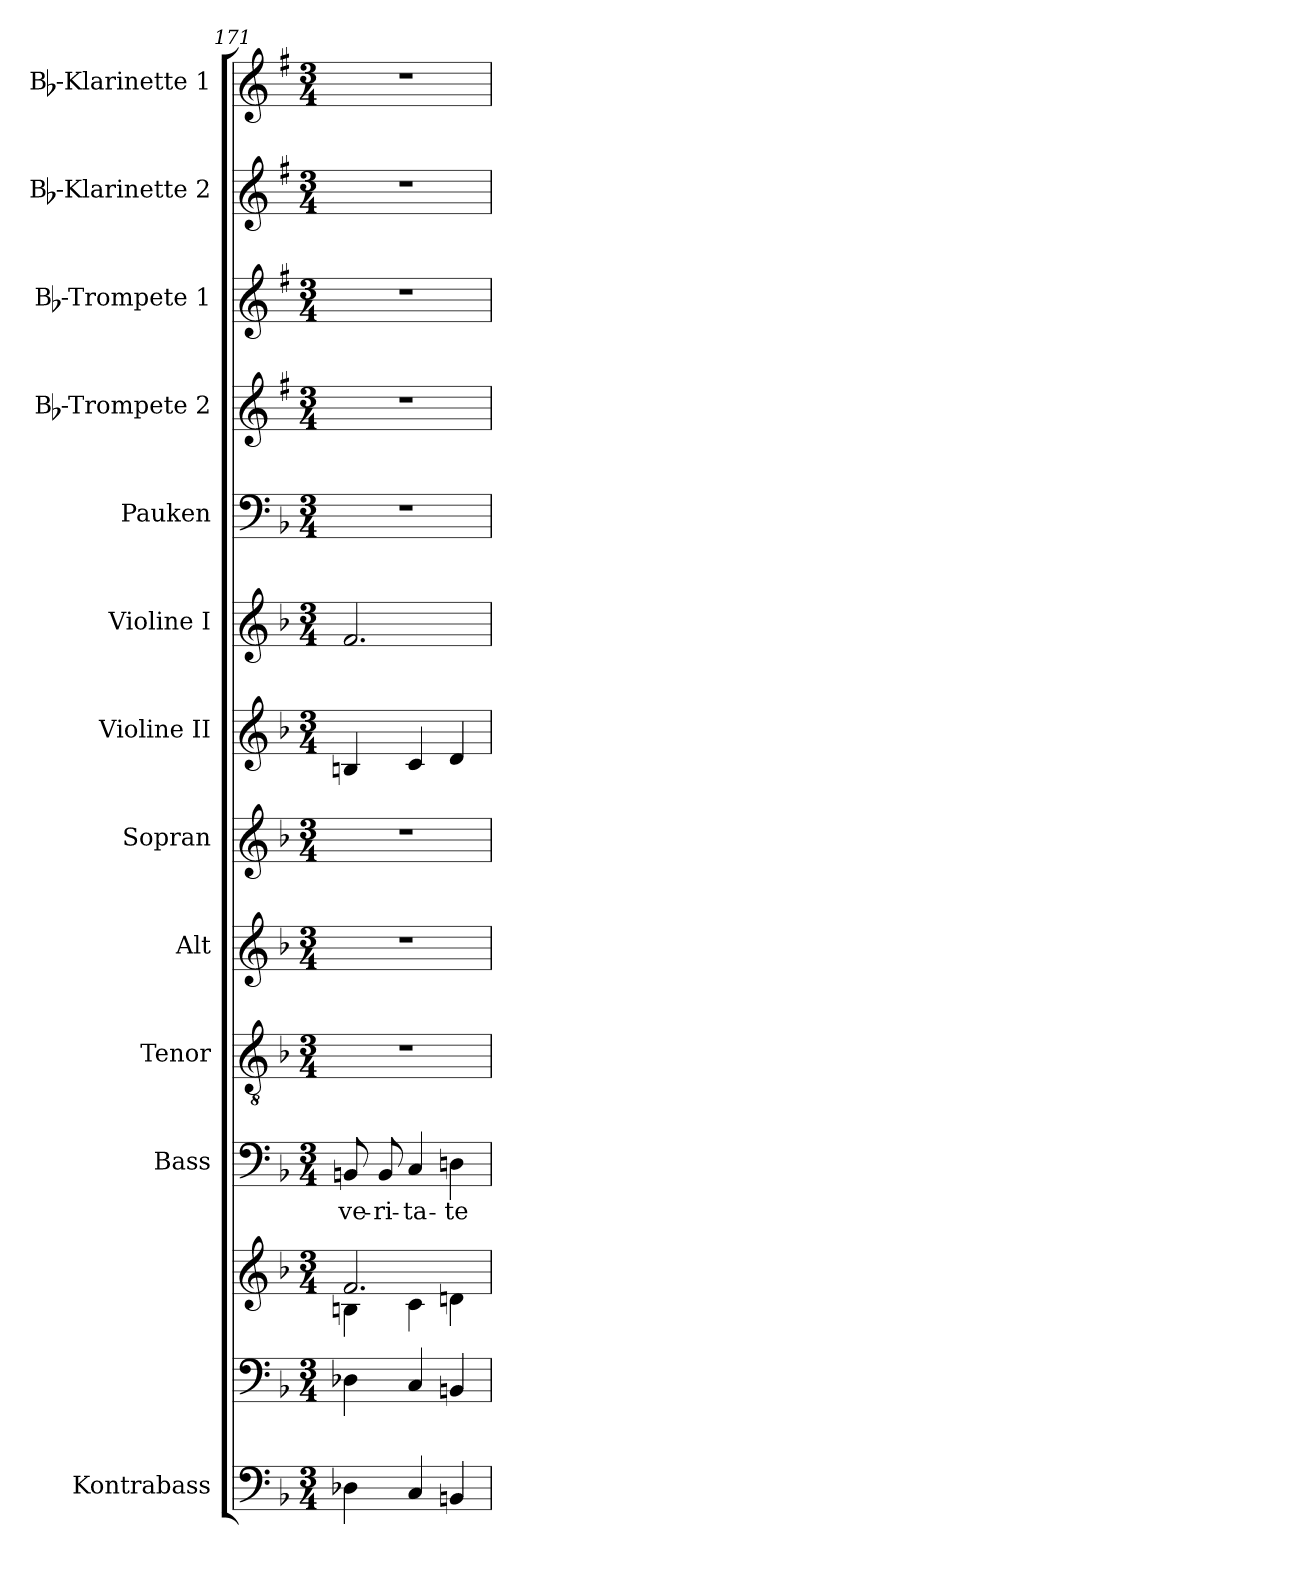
**kern	**kern	**kern	**kern	**text	**kern	**kern	**kern	**kern	**kern	**kern	**kern	**kern	**kern	**kern
*part13	*part12	*part12	*part11	*part11	*part10	*part9	*part8	*part7	*part6	*part5	*part4	*part3	*part2	*part1
*staff14	*staff13	*staff12	*staff11	*staff11	*staff10	*staff9	*staff8	*staff7	*staff6	*staff5	*staff4	*staff3	*staff2	*staff1
*I"Kontrabass	*	*	*I"Bass	*	*I"Tenor	*I"Alt	*I"Sopran	*I"Violine II	*I"Violine I	*I"Pauken	*I"Bb-Trompete 2	*I"Bb-Trompete 1	*I"Bb-Klarinette 2	*I"Bb-Klarinette 1
*I'Kb.	*	*	*I'B.	*	*I'T.	*I'A.	*I'S.	*I'Vl. II	*I'Vl. I	*I'Pk.	*I'Bb Trp. 2	*I'Bb Trp. 1	*I'Bb Kl. 2	*I'Bb Kl. 1
*clefF4	*clefF4	*clefG2	*clefF4	*	*clefGv2	*clefG2	*clefG2	*clefG2	*clefG2	*clefF4	*clefG2	*clefG2	*clefG2	*clefG2
*ITrd7c12	*	*	*	*	*	*	*	*	*	*	*ITrd1c2	*ITrd1c2	*ITrd1c2	*ITrd1c2
*k[b-]	*k[b-]	*k[b-]	*k[b-]	*	*k[b-]	*k[b-]	*k[b-]	*k[b-]	*k[b-]	*k[b-]	*k[b-]	*k[b-]	*k[b-]	*k[b-]
*F:	*F:	*F:	*F:	*	*F:	*F:	*F:	*F:	*F:	*F:	*F:	*F:	*F:	*F:
*M3/4	*M3/4	*M3/4	*M3/4	*	*M3/4	*M3/4	*M3/4	*M3/4	*M3/4	*M3/4	*M3/4	*M3/4	*M3/4	*M3/4
=171	=171	=171	=171	=171	=171	=171	=171	=171	=171	=171	=171	=171	=171	=171
*	*	*^	*	*	*	*	*	*	*	*	*	*	*	*
!	!	!	!	!	!LO:LY:b	!	!	!	!	!	!	!	!	!	!
4DD-X\	4D-X\	2.f/	4Bn\	8BBn/	ve-	2.r	2.r	2.r	4Bn/	2.f/	2.r	2.r	2.r	2.r	2.r
!	!	!	!	!	!LO:LY:b	!	!	!	!	!	!	!	!	!	!
.	.	.	.	8BB/	-ri-	.	.	.	.	.	.	.	.	.	.
!	!	!	!	!	!LO:LY:b	!	!	!	!	!	!	!	!	!	!
4CC/	4C/	.	4c\	4C/	-ta-	.	.	.	4c/	.	.	.	.	.	.
!	!	!	!	!	!LO:LY:b	!	!	!	!	!	!	!	!	!	!
4BBBn/	4BBn/	.	4dn\	4Dn\	-te	.	.	.	4d/	.	.	.	.	.	.
*	*	*v	*v	*	*	*	*	*	*	*	*	*	*	*	*
=	=	=	=	=	=	=	=	=	=	=	=	=	=	=
*-	*-	*-	*-	*-	*-	*-	*-	*-	*-	*-	*-	*-	*-	*-
